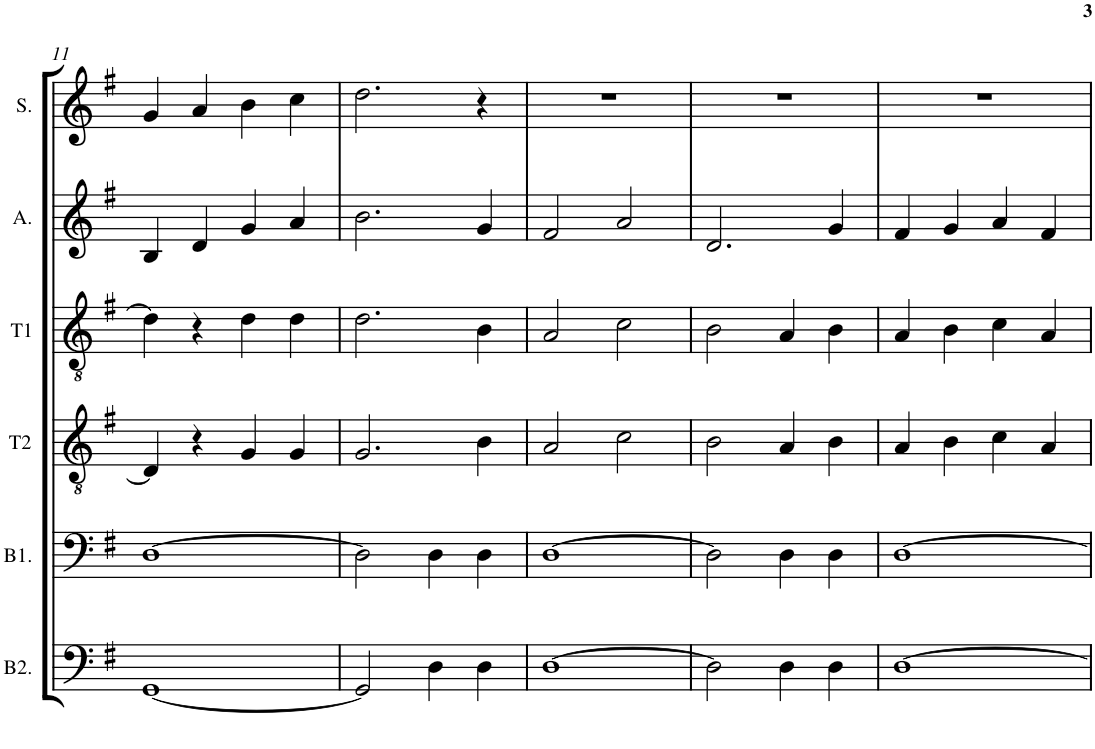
**kern	**kern	**kern	**kern	**kern	**kern
*part6	*part5	*part4	*part3	*part2	*part1
*staff6	*staff5	*staff4	*staff3	*staff2	*staff1
*I"Bass 2	*I"Bass 1	*I"Tenor 2	*I"Tenor 1	*I"Alto	*I"Soprano
*I'B2.	*I'B1.	*I'T2	*I'T1	*I'A.	*I'S.
!!LO:PB:g=z
*clefF4	*clefF4	*clefGv2	*clefGv2	*clefG2	*clefG2
*k[f#]	*k[f#]	*k[f#]	*k[f#]	*k[f#]	*k[f#]
*G:	*G:	*G:	*G:	*G:	*G:
*M4/4	*M4/4	*M4/4	*M4/4	*M4/4	*M4/4
=11	=11	=11	=11	=11	=11
[1GG	[1D	4D/]	4d\]	4B/	4g/
.	.	4r	4r	4d/	4a/
.	.	4G/	4d\	4g/	4b\
.	.	4G/	4d\	4a/	4cc\
=12	=12	=12	=12	=12	=12
2GG/]	2D\]	2.G/	2.d\	2.b\	2.dd\
4D\	4D\	.	.	.	.
4D\	4D\	4B\	4B\	4g/	4r
=13	=13	=13	=13	=13	=13
[1D	[1D	2A/	2A/	2f#/	1r
.	.	2c\	2c\	2a/	.
=14	=14	=14	=14	=14	=14
2D\]	2D\]	2B\	2B\	2.d/	1r
4D\	4D\	4A/	4A/	.	.
4D\	4D\	4B\	4B\	4g/	.
=15	=15	=15	=15	=15	=15
[1D	[1D	4A/	4A/	4f#/	1r
.	.	4B\	4B\	4g/	.
.	.	4c\	4c\	4a/	.
.	.	4A/	4A/	4f#/	.
=	=	=	=	=	=
*-	*-	*-	*-	*-	*-
